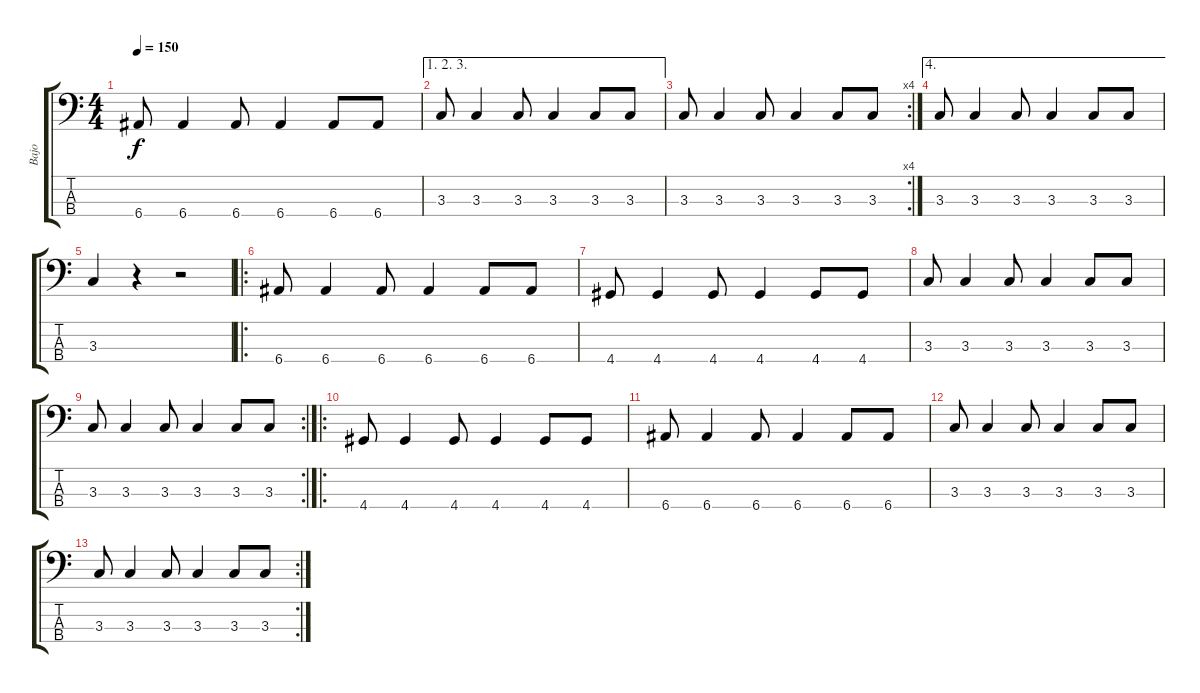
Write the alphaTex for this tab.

\track ("Bajo" "Bajo") {instrument electricbassfinger}
\staff {score tabs}
\tuning (G2 D2 A1 E1) {hide}
\ts (4 4)
\tempo 150
\clef f4
\ks c
6.4.8{dy f} 6.4.4 6.4.8 6.4.4 6.4.8 6.4.8 |
\ae (1 2 3)
3.3.8 3.3.4 3.3.8 3.3.4 3.3.8 3.3.8 |
\rc 4
3.3.8 3.3.4 3.3.8 3.3.4 3.3.8 3.3.8 |
\ae 4
3.3.8 3.3.4 3.3.8 3.3.4 3.3.8 3.3.8 |
3.3.4 r.4 r.2 |
\ro
6.4.8 6.4.4 6.4.8 6.4.4 6.4.8 6.4.8 |
4.4.8 4.4.4 4.4.8 4.4.4 4.4.8 4.4.8 |
3.3.8 3.3.4 3.3.8 3.3.4 3.3.8 3.3.8 |
\rc 2
3.3.8 3.3.4 3.3.8 3.3.4 3.3.8 3.3.8 |
\ro
4.4.8 4.4.4 4.4.8 4.4.4 4.4.8 4.4.8 |
6.4.8 6.4.4 6.4.8 6.4.4 6.4.8 6.4.8 |
3.3.8 3.3.4 3.3.8 3.3.4 3.3.8 3.3.8 |
\rc 2
3.3.8 3.3.4 3.3.8 3.3.4 3.3.8 3.3.8
